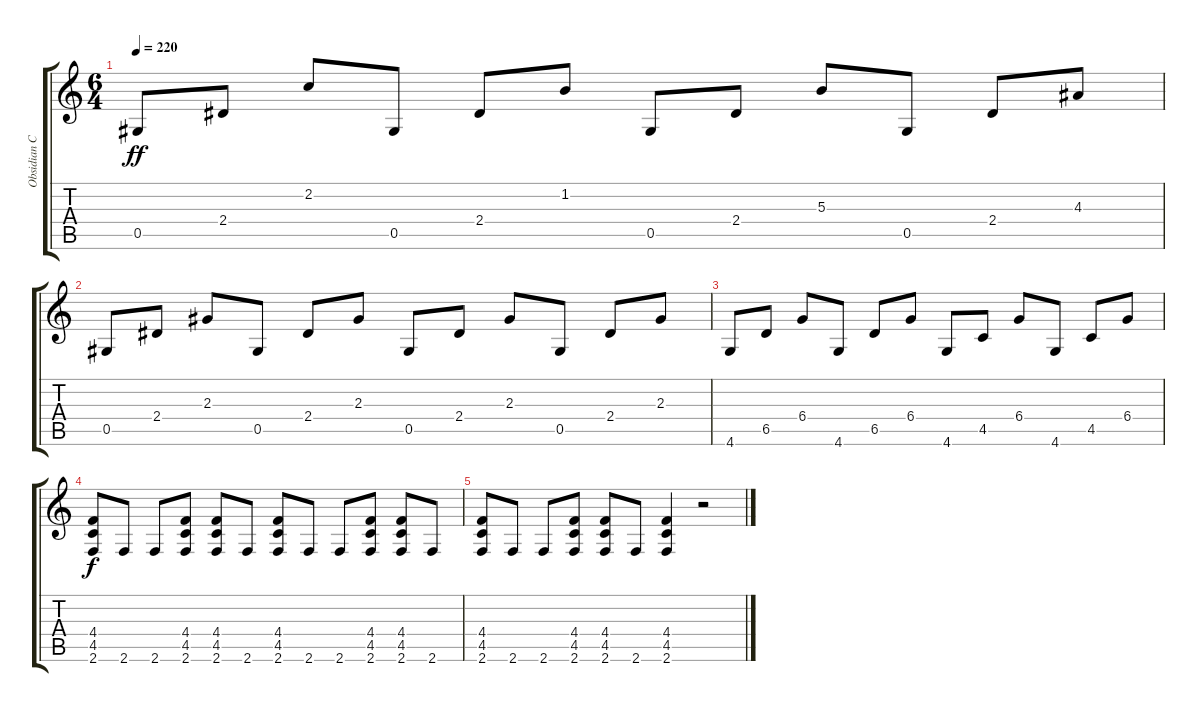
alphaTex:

\track ("Obsidian C." "Obsidian C") {instrument distortionguitar}
\staff {score tabs}
\tuning (Eb4 Bb3 Gb3 Db3 Ab2 Eb2) {hide}
\ts (6 4)
\tempo 220
\clef g2
\ks c
0.5.8{dy ff} 2.4.8 2.2.8 0.5.8 2.4.8 1.2.8 0.5.8 2.4.8 5.3.8 0.5.8 2.4.8 4.3.8 |
0.5.8 2.4.8 2.3.8 0.5.8 2.4.8 2.3.8 0.5.8 2.4.8 2.3.8 0.5.8 2.4.8 2.3.8 |
4.6.8 6.5.8 6.4.8 4.6.8 6.5.8 6.4.8 4.6.8 4.5.8 6.4.8 4.6.8 4.5.8 6.4.8 |
(4.4 4.5 2.6).8{dy f} 2.6.8 2.6.8 (4.4 4.5 2.6).8 (4.4 4.5 2.6).8 2.6.8 (4.4 4.5 2.6).8 2.6.8 2.6.8 (4.4 4.5 2.6).8 (4.4 4.5 2.6).8 2.6.8 |
(4.4 4.5 2.6).8 2.6.8 2.6.8 (4.4 4.5 2.6).8 (4.4 4.5 2.6).8 2.6.8 (4.4 4.5 2.6).4 r.2
